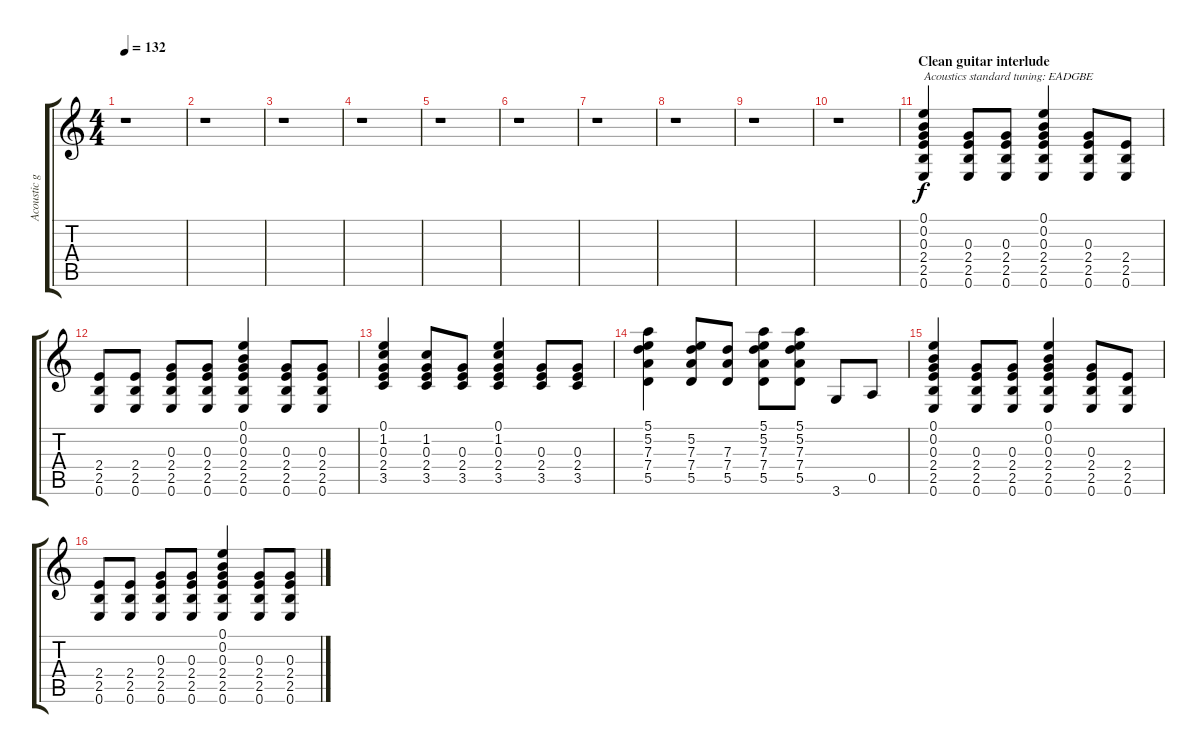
\track ("Acoustic guitar" "Acoustic g") {instrument acousticguitarnylon}
\staff {score tabs}
\tuning (E4 B3 G3 D3 A2 E2) {hide}
\ts (4 4)
\tempo 132
\clef g2
\ks c
r.1{dy f} |
r.1 |
r.1 |
r.1 |
r.1 |
r.1 |
r.1 |
r.1 |
r.1 |
r.1 |
\section ("" "Clean guitar interlude")
(0.1 0.2 0.3 2.4 2.5 0.6).4{txt "Acoustics standard tuning: EADGBE"} (0.3 2.4 2.5 0.6).8 (0.3 2.4 2.5 0.6).8 (0.1 0.2 0.3 2.4 2.5 0.6).4 (0.3 2.4 2.5 0.6).8 (2.4 2.5 0.6).8 |
(2.4 2.5 0.6).8 (2.4 2.5 0.6).8 (0.3 2.4 2.5 0.6).8 (0.3 2.4 2.5 0.6).8 (0.1 0.2 0.3 2.4 2.5 0.6).4 (0.3 2.4 2.5 0.6).8 (0.3 2.4 2.5 0.6).8 |
(0.1 1.2 0.3 2.4 3.5).4 (1.2 0.3 2.4 3.5).8 (0.3 2.4 3.5).8 (0.1 1.2 0.3 2.4 3.5).4 (0.3 2.4 3.5).8 (0.3 2.4 3.5).8 |
(5.1 5.2 7.3 7.4 5.5).4 (5.2 7.3 7.4 5.5).8 (7.3 7.4 5.5).8 (5.1 5.2 7.3 7.4 5.5).8 (5.1 5.2 7.3 7.4 5.5).8 3.6.8 0.5.8 |
(0.1 0.2 0.3 2.4 2.5 0.6).4 (0.3 2.4 2.5 0.6).8 (0.3 2.4 2.5 0.6).8 (0.1 0.2 0.3 2.4 2.5 0.6).4 (0.3 2.4 2.5 0.6).8 (2.4 2.5 0.6).8 |
(2.4 2.5 0.6).8 (2.4 2.5 0.6).8 (0.3 2.4 2.5 0.6).8 (0.3 2.4 2.5 0.6).8 (0.1 0.2 0.3 2.4 2.5 0.6).4 (0.3 2.4 2.5 0.6).8 (0.3 2.4 2.5 0.6).8
